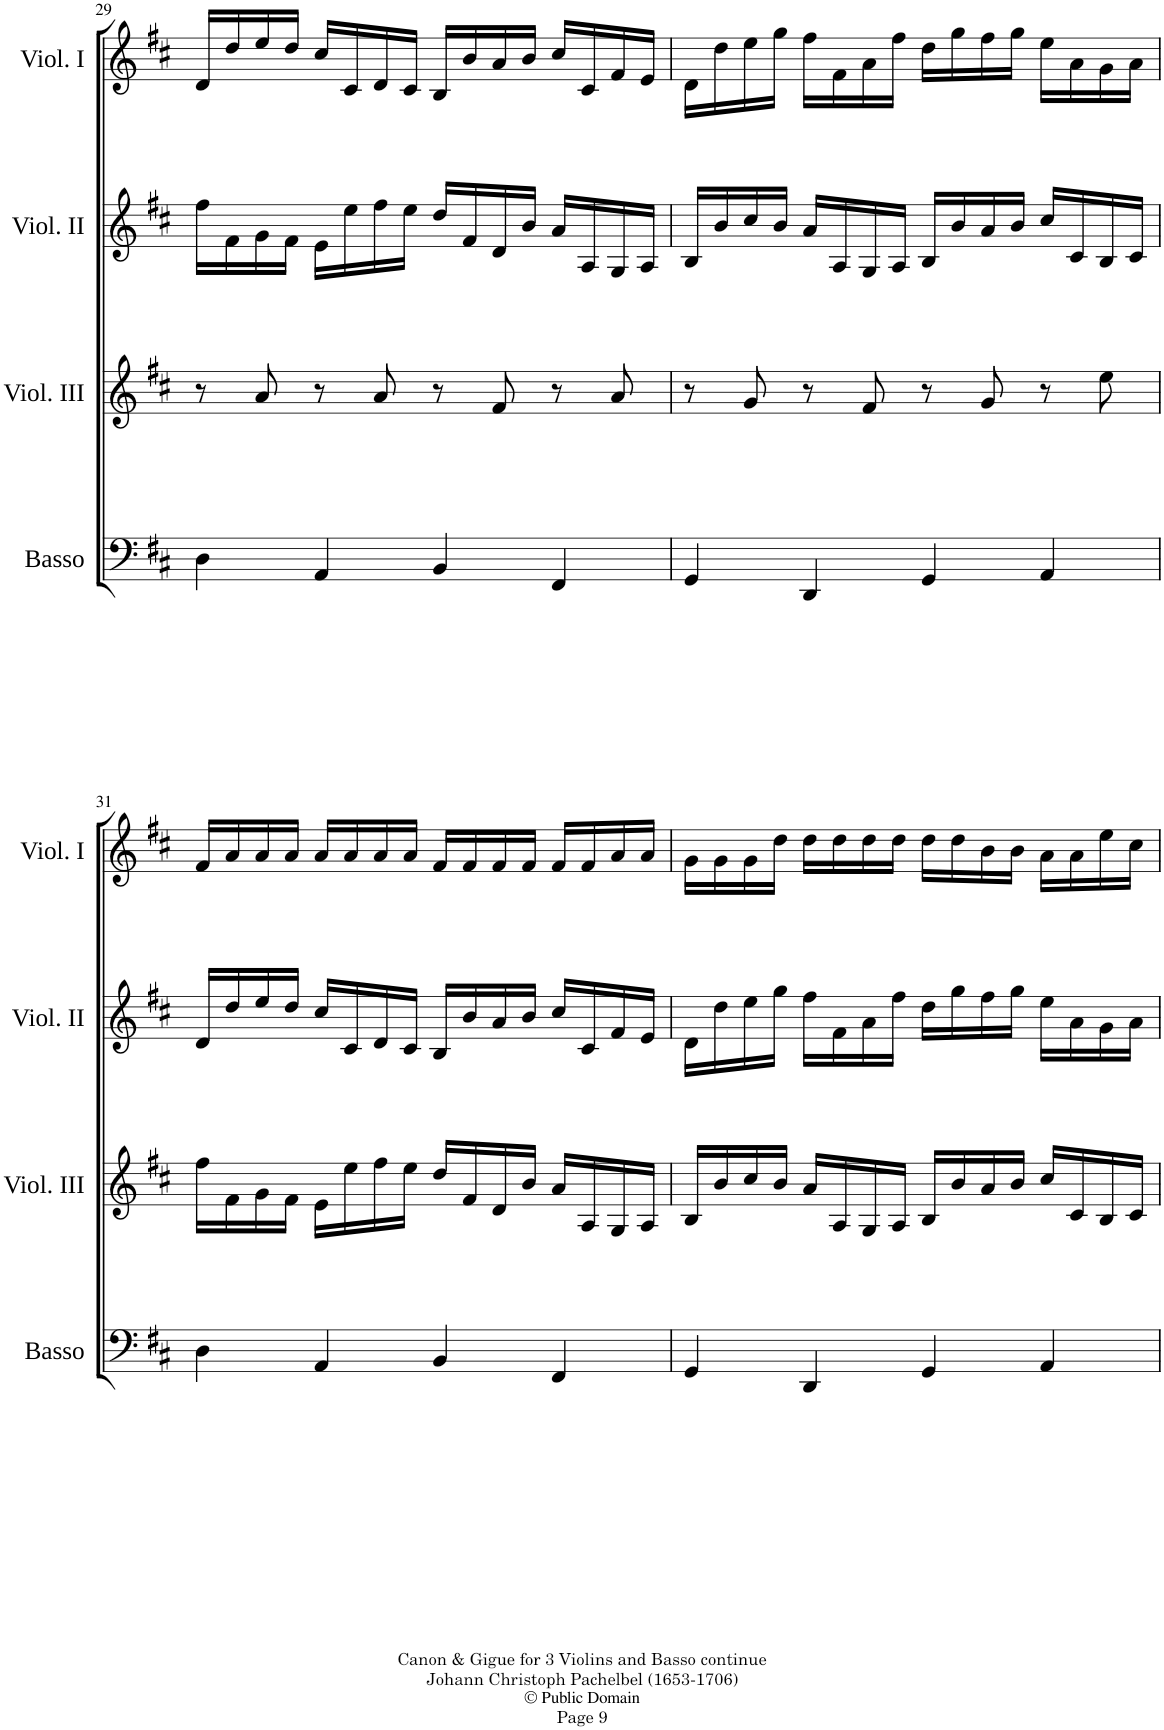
**kern	**kern	**kern	**kern
*part4	*part3	*part2	*part1
*staff4	*staff3	*staff2	*staff1
*I"Basso	*I"Violino III	*I"Violino II	*I"Violino I
*I'Basso	*I'Viol. III	*I'Viol. II	*I'Viol. I
!!LO:PB:g=z
*clefF4	*clefG2	*clefG2	*clefG2
*k[f#c#]	*k[f#c#]	*k[f#c#]	*k[f#c#]
*M4/4	*M4/4	*M4/4	*M4/4
=29	=29	=29	=29
4D\	8r	16ff#\LL	16d/LL
.	.	16f#\	16dd/
.	8a/	16g\	16ee/
.	.	16f#\JJ	16dd/JJ
4AA/	8r	16e\LL	16cc#/LL
.	.	16ee\	16c#/
.	8a/	16ff#\	16d/
.	.	16ee\JJ	16c#/JJ
4BB/	8r	16dd/LL	16B/LL
.	.	16f#/	16b/
.	8f#/	16d/	16a/
.	.	16b/JJ	16b/JJ
4FF#/	8r	16a/LL	16cc#/LL
.	.	16A/	16c#/
.	8a/	16G/	16f#/
.	.	16A/JJ	16e/JJ
=30	=30	=30	=30
4GG/	8r	16B/LL	16d\LL
.	.	16b/	16dd\
.	8g/	16cc#/	16ee\
.	.	16b/JJ	16gg\JJ
4DD/	8r	16a/LL	16ff#\LL
.	.	16A/	16f#\
.	8f#/	16G/	16a\
.	.	16A/JJ	16ff#\JJ
4GG/	8r	16B/LL	16dd\LL
.	.	16b/	16gg\
.	8g/	16a/	16ff#\
.	.	16b/JJ	16gg\JJ
4AA/	8r	16cc#/LL	16ee\LL
.	.	16c#/	16a\
.	8ee\	16B/	16g\
.	.	16c#/JJ	16a\JJ
!!LO:LB:g=z
=31	=31	=31	=31
4D\	16ff#\LL	16d/LL	16f#/LL
.	16f#\	16dd/	16a/
.	16g\	16ee/	16a/
.	16f#\JJ	16dd/JJ	16a/JJ
4AA/	16e\LL	16cc#/LL	16a/LL
.	16ee\	16c#/	16a/
.	16ff#\	16d/	16a/
.	16ee\JJ	16c#/JJ	16a/JJ
4BB/	16dd/LL	16B/LL	16f#/LL
.	16f#/	16b/	16f#/
.	16d/	16a/	16f#/
.	16b/JJ	16b/JJ	16f#/JJ
4FF#/	16a/LL	16cc#/LL	16f#/LL
.	16A/	16c#/	16f#/
.	16G/	16f#/	16a/
.	16A/JJ	16e/JJ	16a/JJ
=32	=32	=32	=32
4GG/	16B/LL	16d\LL	16g\LL
.	16b/	16dd\	16g\
.	16cc#/	16ee\	16g\
.	16b/JJ	16gg\JJ	16dd\JJ
4DD/	16a/LL	16ff#\LL	16dd\LL
.	16A/	16f#\	16dd\
.	16G/	16a\	16dd\
.	16A/JJ	16ff#\JJ	16dd\JJ
4GG/	16B/LL	16dd\LL	16dd\LL
.	16b/	16gg\	16dd\
.	16a/	16ff#\	16b\
.	16b/JJ	16gg\JJ	16b\JJ
4AA/	16cc#/LL	16ee\LL	16a\LL
.	16c#/	16a\	16a\
.	16B/	16g\	16ee\
.	16c#/JJ	16a\JJ	16cc#\JJ
=	=	=	=
*-	*-	*-	*-
